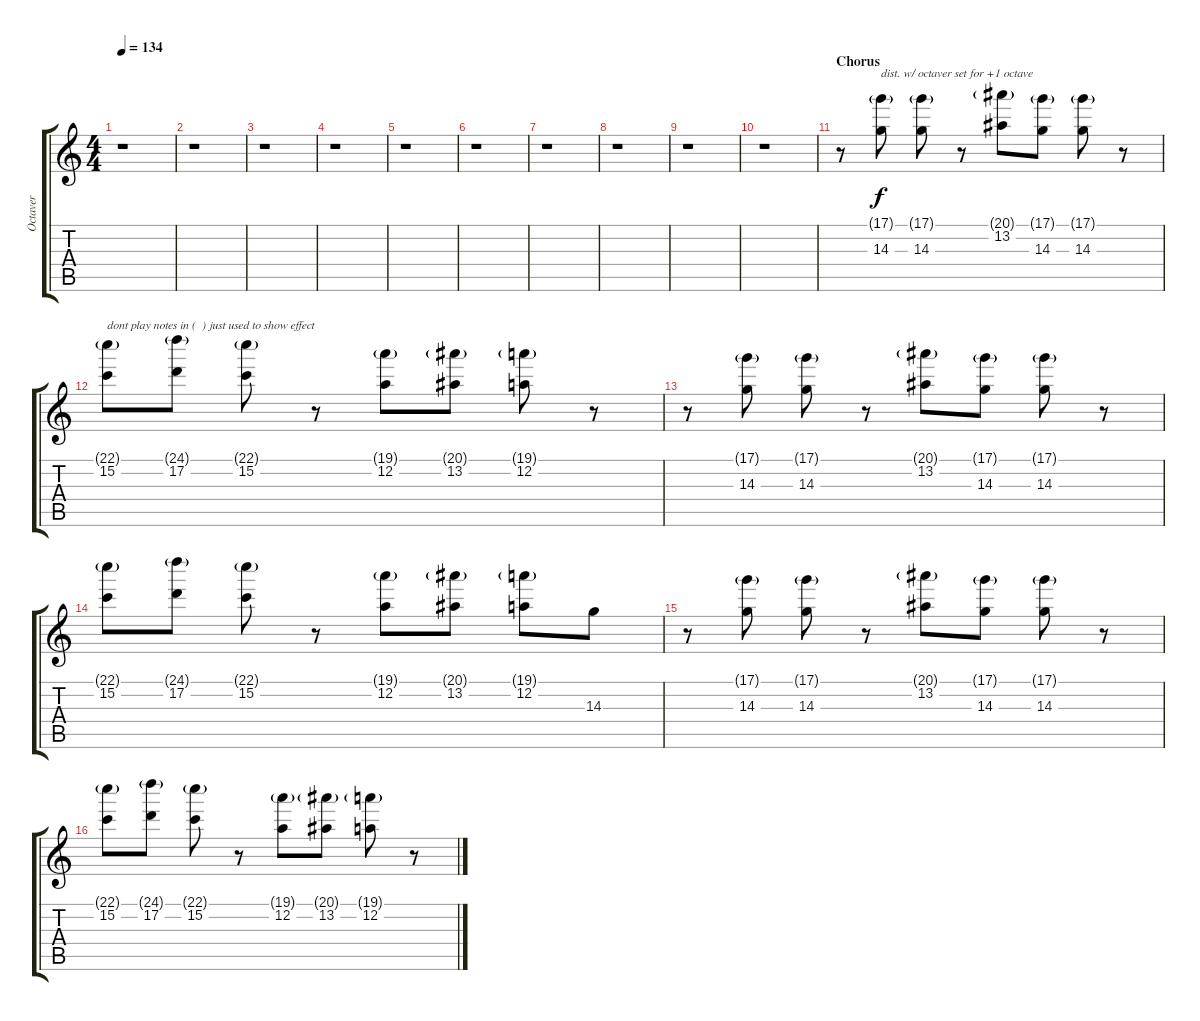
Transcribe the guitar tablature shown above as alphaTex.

\track ("Octaver" "Octaver") {instrument overdrivenguitar}
\staff {score tabs}
\tuning (D4 A3 F3 C3 G2 D2) {hide}
\ts (4 4)
\tempo 134
\clef g2
\ks c
r.1{dy f} |
r.1 |
r.1 |
r.1 |
r.1 |
r.1 |
r.1 |
r.1 |
r.1 |
r.1 |
\section ("" "Chorus")
r.8 (17.1{g} 14.3).8{txt "dist. w/ octaver set for +1 octave"} (17.1{g} 14.3).8 r.8 (20.1{g} 13.2).8 (17.1{g} 14.3).8 (17.1{g} 14.3).8 r.8 |
(22.1{g} 15.2).8{txt "dont play notes in (  ) just used to show effect"} (24.1{g} 17.2).8 (22.1{g} 15.2).8 r.8 (19.1{g} 12.2).8 (20.1{g} 13.2).8 (19.1{g} 12.2).8 r.8 |
r.8 (17.1{g} 14.3).8 (17.1{g} 14.3).8 r.8 (20.1{g} 13.2).8 (17.1{g} 14.3).8 (17.1{g} 14.3).8 r.8 |
(22.1{g} 15.2).8 (24.1{g} 17.2).8 (22.1{g} 15.2).8 r.8 (19.1{g} 12.2).8 (20.1{g} 13.2).8 (19.1{g} 12.2).8 14.3.8 |
r.8 (17.1{g} 14.3).8 (17.1{g} 14.3).8 r.8 (20.1{g} 13.2).8 (17.1{g} 14.3).8 (17.1{g} 14.3).8 r.8 |
(22.1{g} 15.2).8 (24.1{g} 17.2).8 (22.1{g} 15.2).8 r.8 (19.1{g} 12.2).8 (20.1{g} 13.2).8 (19.1{g} 12.2).8 r.8
